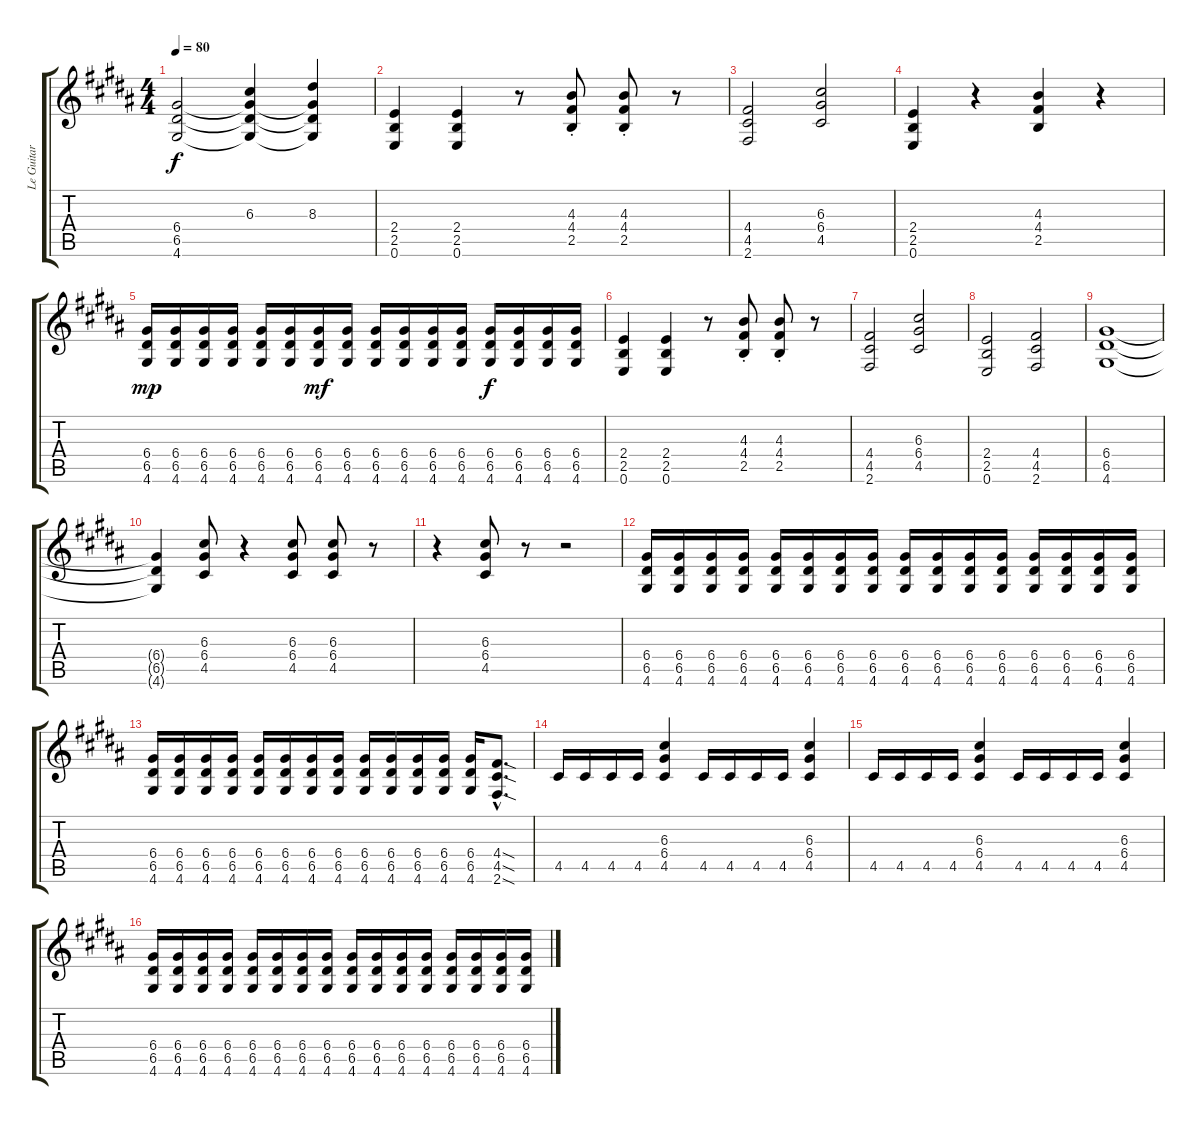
\track ("Le Guitar the 2nd" "Le Guitar ") {instrument distortionguitar}
\staff {score tabs}
\tuning (E4 B3 G3 D3 A2 E2) {hide}
\ts (4 4)
\tempo 80
\clef g2
\ks b
(6.4 6.5 4.6).2{dy f} (6.3 6.4{t} 6.5{t} 4.6{t}).4 (8.3 6.4{t} 6.5{t} 4.6{t}).4 |
(2.4 2.5 0.6).4 (2.4 2.5 0.6).4 r.8 (4.3{st} 4.4{st} 2.5{st}).8 (4.3{st} 4.4{st} 2.5{st}).8 r.8 |
(4.4 4.5 2.6).2 (6.3 6.4 4.5).2 |
(2.4 2.5 0.6).4 r.4 (4.3 4.4 2.5).4 r.4 |
(6.4 6.5 4.6).16{dy mp} (6.4 6.5 4.6).16 (6.4 6.5 4.6).16 (6.4 6.5 4.6).16 (6.4 6.5 4.6).16 (6.4 6.5 4.6).16 (6.4 6.5 4.6).16{dy mf} (6.4 6.5 4.6).16 (6.4 6.5 4.6).16 (6.4 6.5 4.6).16 (6.4 6.5 4.6).16 (6.4 6.5 4.6).16 (6.4 6.5 4.6).16{dy f} (6.4 6.5 4.6).16 (6.4 6.5 4.6).16 (6.4 6.5 4.6).16 |
(2.4 2.5 0.6).4 (2.4 2.5 0.6).4 r.8 (4.3{st} 4.4{st} 2.5{st}).8 (4.3{st} 4.4{st} 2.5{st}).8 r.8 |
(4.4 4.5 2.6).2 (6.3 6.4 4.5).2 |
(2.4 2.5 0.6).2 (4.4 4.5 2.6).2 |
(6.4 6.5 4.6).1 |
(6.4{t} 6.5{t} 4.6{t}).4 (6.3 6.4 4.5).8 r.4 (6.3 6.4 4.5).8 (6.3 6.4 4.5).8 r.8 |
r.4 (6.3 6.4 4.5).8 r.8 r.2 |
(6.4 6.5 4.6).16 (6.4 6.5 4.6).16 (6.4 6.5 4.6).16 (6.4 6.5 4.6).16 (6.4 6.5 4.6).16 (6.4 6.5 4.6).16 (6.4 6.5 4.6).16 (6.4 6.5 4.6).16 (6.4 6.5 4.6).16 (6.4 6.5 4.6).16 (6.4 6.5 4.6).16 (6.4 6.5 4.6).16 (6.4 6.5 4.6).16 (6.4 6.5 4.6).16 (6.4 6.5 4.6).16 (6.4 6.5 4.6).16 |
(6.4 6.5 4.6).16 (6.4 6.5 4.6).16 (6.4 6.5 4.6).16 (6.4 6.5 4.6).16 (6.4 6.5 4.6).16 (6.4 6.5 4.6).16 (6.4 6.5 4.6).16 (6.4 6.5 4.6).16 (6.4 6.5 4.6).16 (6.4 6.5 4.6).16 (6.4 6.5 4.6).16 (6.4 6.5 4.6).16 (6.4 6.5 4.6).16 (4.4{sod hac} 4.5{sod hac} 2.6{sod hac}).8{d} |
4.5.16 4.5.16 4.5.16 4.5.16 (6.3 6.4 4.5).4 4.5.16 4.5.16 4.5.16 4.5.16 (6.3 6.4 4.5).4 |
4.5.16 4.5.16 4.5.16 4.5.16 (6.3 6.4 4.5).4 4.5.16 4.5.16 4.5.16 4.5.16 (6.3 6.4 4.5).4 |
(6.4 6.5 4.6).16 (6.4 6.5 4.6).16 (6.4 6.5 4.6).16 (6.4 6.5 4.6).16 (6.4 6.5 4.6).16 (6.4 6.5 4.6).16 (6.4 6.5 4.6).16 (6.4 6.5 4.6).16 (6.4 6.5 4.6).16 (6.4 6.5 4.6).16 (6.4 6.5 4.6).16 (6.4 6.5 4.6).16 (6.4 6.5 4.6).16 (6.4 6.5 4.6).16 (6.4 6.5 4.6).16 (6.4 6.5 4.6).16
